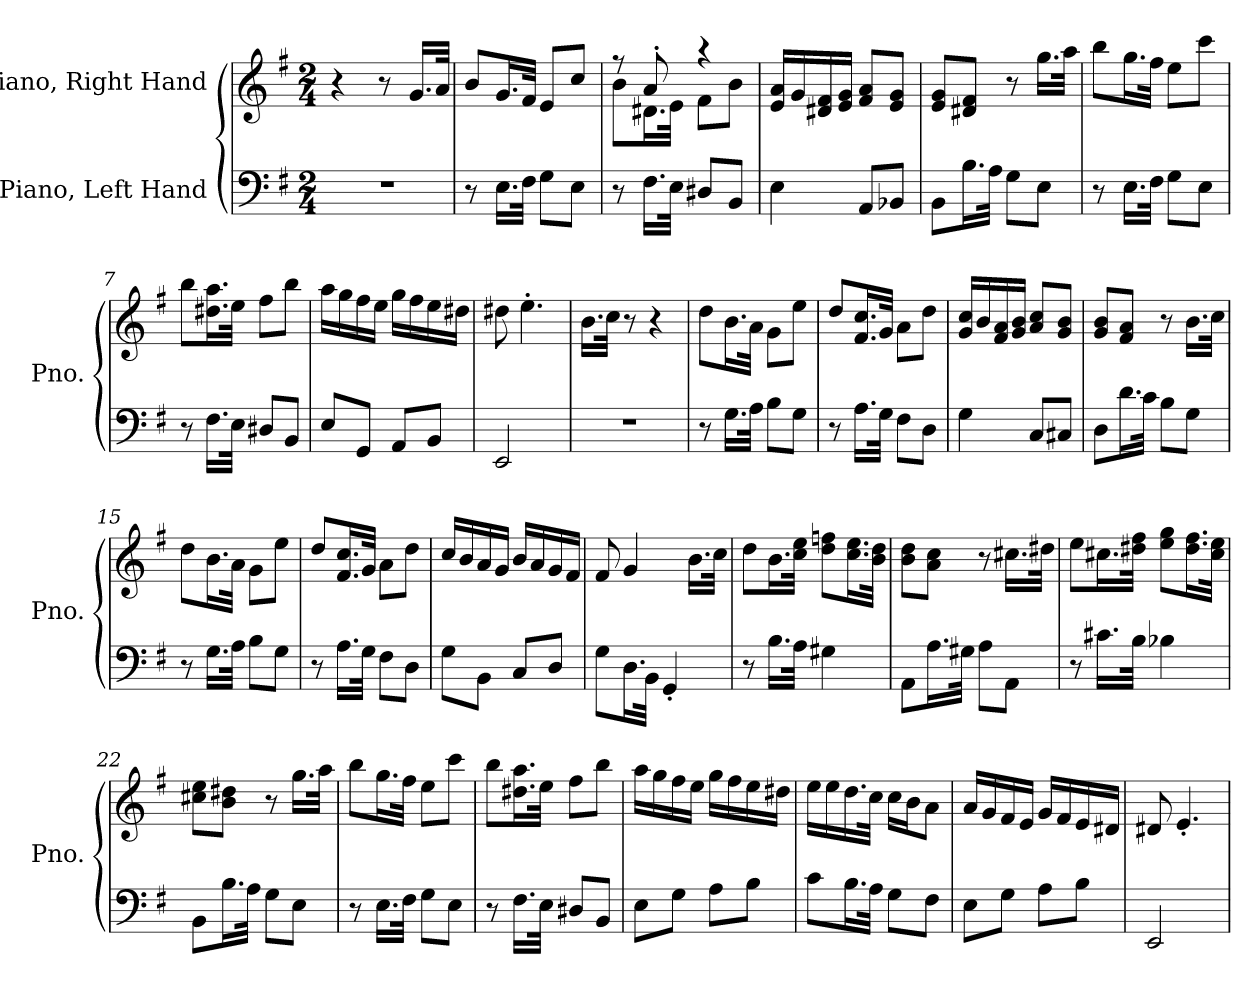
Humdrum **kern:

**kern	**kern
*part2	*part1
*staff2	*staff1
*I"Piano, Left Hand	*I"Piano, Right Hand
*I'Pno.	*I'Pno.
*clefF4	*clefG2
*k[f#]	*k[f#]
*M2/4	*M2/4
*MM100	*MM100
=1	=1
2r	4r
.	8r
.	16.g/LL
.	32a/JJk
=2	=2
8r	8b/L
16.E\LL	16.g/L
32F#\JJk	32f#/JJk
8G\L	8e/L
8E\J	8cc/J
=3	=3
*	*^
8r	8r	8b\L
16.F#\LL	8a'/	16.d#X\L
32E\JJk	.	32e\JJk
8D#X/L	4r	8f#\L
8BB/J	.	8b\J
*	*v	*v
=4	=4
4E\	16e/ 16a/LL
.	16g/
.	16d#X/ 16f#/
.	16e/ 16g/JJ
8AA/L	8f#/ 8a/L
8BB-X/J	8e/ 8g/J
=5	=5
8BB\L	8e/ 8g/L
16.B\L	8d#X/ 8f#/J
32A\JJk	.
8G\L	8r
8E\J	16.gg\LL
.	32aa\JJk
!!LO:LB:g=z
=6	=6
8r	8bb\L
16.E\LL	16.gg\L
32F#\JJk	32ff#\JJk
8G\L	8ee\L
8E\J	8ccc\J
=7	=7
8r	8bb\L
16.F#\LL	16.dd#X\ 16.aa\L
32E\JJk	32ee\JJk
8D#X/L	8ff#\L
8BB/J	8bb\J
=8	=8
8E/L	16aa\LL
.	16gg\
8GG/J	16ff#\
.	16ee\JJ
8AA/L	16gg\LL
.	16ff#\
8BB/J	16ee\
.	16dd#X\JJ
=9	=9
2EE/	8dd#X\
.	4.ee'\
=10	=10
2r	16.b\LL
.	32cc\JJk
.	8r
.	4r
=11	=11
8r	8dd\L
16.G\LL	16.b\L
32A\JJk	32a\JJk
8B\L	8g\L
8G\J	8ee\J
!!LO:LB:g=z
=12	=12
8r	8dd/L
16.A\LL	16.f#/ 16.cc/L
32G\JJk	32g/JJk
8F#\L	8a\L
8D\J	8dd\J
=13	=13
4G\	16g/ 16cc/LL
.	16b/
.	16f#/ 16a/
.	16g/ 16b/JJ
8C/L	8a/ 8cc/L
8C#X/J	8g/ 8b/J
=14	=14
8D\L	8g/ 8b/L
16.d\L	8f#/ 8a/J
32c\JJk	.
8B\L	8r
8G\J	16.b\LL
.	32cc\JJk
=15	=15
8r	8dd\L
16.G\LL	16.b\L
32A\JJk	32a\JJk
8B\L	8g\L
8G\J	8ee\J
=16	=16
8r	8dd/L
16.A\LL	16.f#/ 16.cc/L
32G\JJk	32g/JJk
8F#\L	8a\L
8D\J	8dd\J
=17	=17
8G\L	16cc/LL
.	16b/
8BB\J	16a/
.	16g/JJ
8C/L	16b/LL
.	16a/
8D/J	16g/
.	16f#/JJ
!!LO:LB:g=z
=18	=18
8G\L	8f#/
16.D\L	4g/
32BB\JJk	.
4GG'/	.
.	16.b\LL
.	32cc\JJk
=19	=19
8r	8dd\L
16.B\LL	16.b\L
32A\JJk	32cc\ 32ee\JJk
4G#X\	8dd\ 8ffn\L
.	16.cc\ 16.ee\L
.	32b\ 32dd\JJk
=20	=20
8AA\L	8b\ 8dd\L
16.A\L	8a\ 8cc\J
32G#X\JJk	.
8A\L	8r
8AA\J	16.cc#X\LL
.	32dd#X\JJk
=21	=21
8r	8ee\L
16.c#X\LL	16.cc#X\L
32B\JJk	32dd#X\ 32ff#\JJk
4B-X\	8ee\ 8gg\L
.	16.dd#\ 16.ff#\L
.	32cc#\ 32ee\JJk
!!LO:LB:g=z
=22	=22
8BB\L	8cc#X\ 8ee\L
16.B\L	8b\ 8dd#X\J
32A\JJk	.
8G\L	8r
8E\J	16.gg\LL
.	32aa\JJk
=23	=23
8r	8bb\L
16.E\LL	16.gg\L
32F#\JJk	32ff#\JJk
8G\L	8ee\L
8E\J	8ccc\J
=24	=24
8r	8bb\L
16.F#\LL	16.dd#X\ 16.aa\L
32E\JJk	32ee\JJk
8D#X/L	8ff#\L
8BB/J	8bb\J
=25	=25
8E\L	16aa\LL
.	16gg\
8G\J	16ff#\
.	16ee\JJ
8A\L	16gg\LL
.	16ff#\
8B\J	16ee\
.	16dd#X\JJ
=26	=26
8c\L	16ee\LL
.	16ee\
16.B\L	16.dd\
32A\JJk	32cc\JJk
8G\L	16cc\LL
.	16b\J
8F#\J	8a\J
!!LO:LB:g=z
=27	=27
8E\L	16a/LL
.	16g/
8G\J	16f#/
.	16e/JJ
8A\L	16g/LL
.	16f#/
8B\J	16e/
.	16d#X/JJ
=28	=28
2EE/	8d#X/
.	4.e'/
=	=
*-	*-
